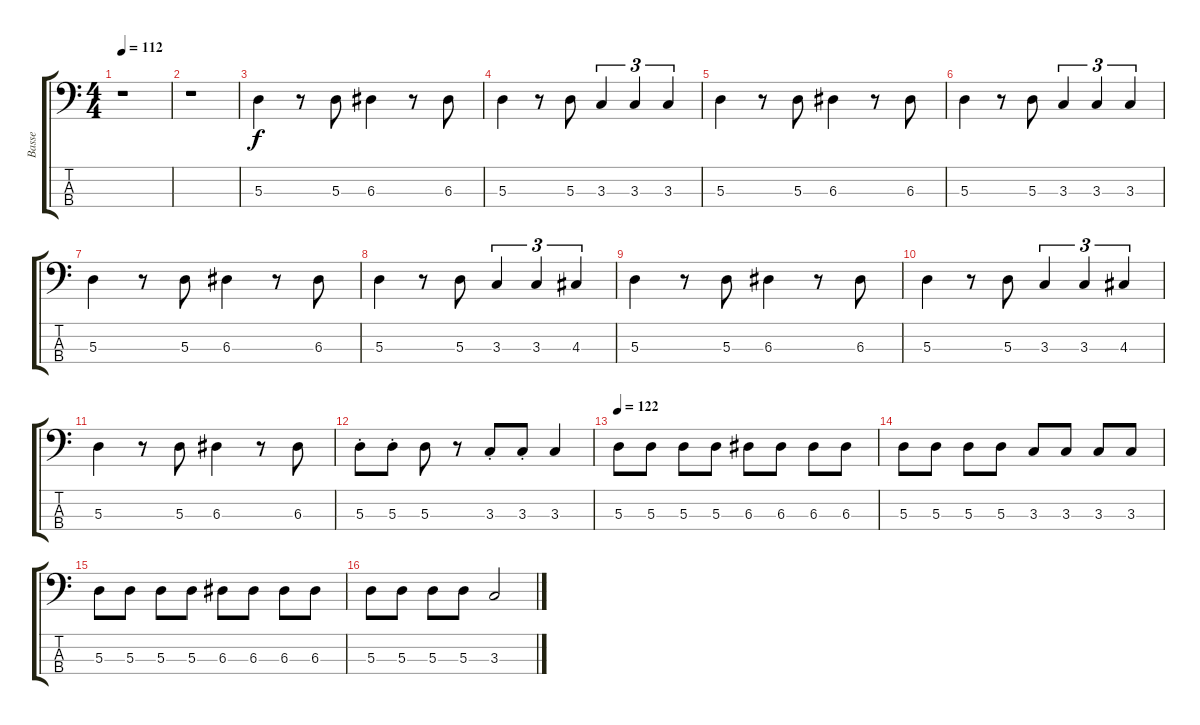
\track ("Basse" "Basse") {instrument electricbassfinger}
\staff {score tabs}
\tuning (G2 D2 A1 E1) {hide}
\ts (4 4)
\tempo 112
\clef f4
\ks c
r.1{dy f} |
r.1 |
5.3.4 r.8 5.3.8 6.3.4 r.8 6.3.8 |
5.3.4 r.8 5.3.8 3.3.4{tu (3 2)} 3.3.4{tu (3 2)} 3.3.4{tu (3 2)} |
5.3.4 r.8 5.3.8 6.3.4 r.8 6.3.8 |
5.3.4 r.8 5.3.8 3.3.4{tu (3 2)} 3.3.4{tu (3 2)} 3.3.4{tu (3 2)} |
5.3.4 r.8 5.3.8 6.3.4 r.8 6.3.8 |
5.3.4 r.8 5.3.8 3.3.4{tu (3 2)} 3.3.4{tu (3 2)} 4.3.4{tu (3 2)} |
5.3.4 r.8 5.3.8 6.3.4 r.8 6.3.8 |
5.3.4 r.8 5.3.8 3.3.4{tu (3 2)} 3.3.4{tu (3 2)} 4.3.4{tu (3 2)} |
5.3.4 r.8 5.3.8 6.3.4 r.8 6.3.8 |
5.3{st}.8 5.3{st}.8 5.3.8 r.8 3.3{st}.8 3.3{st}.8 3.3.4 |
\tempo 122
5.3.8 5.3.8 5.3.8 5.3.8 6.3.8 6.3.8 6.3.8 6.3.8 |
5.3.8 5.3.8 5.3.8 5.3.8 3.3.8 3.3.8 3.3.8 3.3.8 |
5.3.8 5.3.8 5.3.8 5.3.8 6.3.8 6.3.8 6.3.8 6.3.8 |
5.3.8 5.3.8 5.3.8 5.3.8 3.3.2
